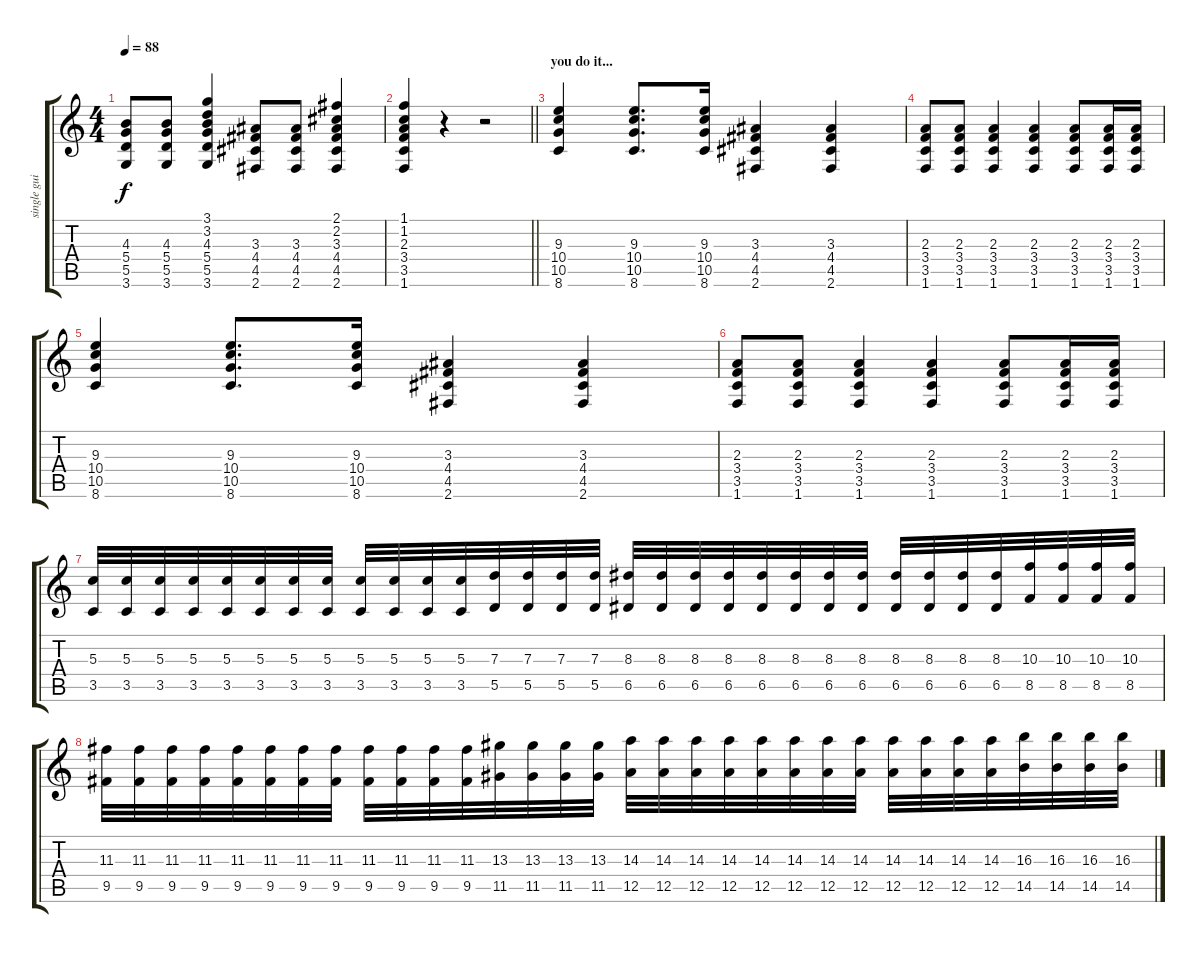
\track ("single guitar" "single gui") {mute instrument acousticguitarsteel}
\staff {score tabs}
\tuning (E4 B3 G3 D3 A2 E2) {hide}
\ts (4 4)
\tempo 88
\clef g2
\ks c
(4.3 5.4 5.5 3.6).8{dy f} (4.3 5.4 5.5 3.6).8 (3.1 3.2 4.3 5.4 5.5 3.6).4 (3.3 4.4 4.5 2.6).8 (3.3 4.4 4.5 2.6).8 (2.1 2.2 3.3 4.4 4.5 2.6).4 |
\barLineRight lightlight
(1.1 1.2 2.3 3.4 3.5 1.6).4 r.4 r.2 |
\section ("" "you do it...")
(9.3 10.4 10.5 8.6).4 (9.3 10.4 10.5 8.6).8{d} (9.3 10.4 10.5 8.6).16 (3.3 4.4 4.5 2.6).4 (3.3 4.4 4.5 2.6).4 |
(2.3 3.4 3.5 1.6).8 (2.3 3.4 3.5 1.6).8 (2.3 3.4 3.5 1.6).4 (2.3 3.4 3.5 1.6).4 (2.3 3.4 3.5 1.6).8 (2.3 3.4 3.5 1.6).16 (2.3 3.4 3.5 1.6).16 |
(9.3 10.4 10.5 8.6).4 (9.3 10.4 10.5 8.6).8{d} (9.3 10.4 10.5 8.6).16 (3.3 4.4 4.5 2.6).4 (3.3 4.4 4.5 2.6).4 |
(2.3 3.4 3.5 1.6).8 (2.3 3.4 3.5 1.6).8 (2.3 3.4 3.5 1.6).4 (2.3 3.4 3.5 1.6).4 (2.3 3.4 3.5 1.6).8 (2.3 3.4 3.5 1.6).16 (2.3 3.4 3.5 1.6).16 |
(5.3 3.5).32 (5.3 3.5).32 (5.3 3.5).32 (5.3 3.5).32 (5.3 3.5).32 (5.3 3.5).32 (5.3 3.5).32 (5.3 3.5).32 (5.3 3.5).32 (5.3 3.5).32 (5.3 3.5).32 (5.3 3.5).32 (7.3 5.5).32 (7.3 5.5).32 (7.3 5.5).32 (7.3 5.5).32 (8.3 6.5).32 (8.3 6.5).32 (8.3 6.5).32 (8.3 6.5).32 (8.3 6.5).32 (8.3 6.5).32 (8.3 6.5).32 (8.3 6.5).32 (8.3 6.5).32 (8.3 6.5).32 (8.3 6.5).32 (8.3 6.5).32 (10.3 8.5).32 (10.3 8.5).32 (10.3 8.5).32 (10.3 8.5).32 |
(11.3 9.5).32 (11.3 9.5).32 (11.3 9.5).32 (11.3 9.5).32 (11.3 9.5).32 (11.3 9.5).32 (11.3 9.5).32 (11.3 9.5).32 (11.3 9.5).32 (11.3 9.5).32 (11.3 9.5).32 (11.3 9.5).32 (13.3 11.5).32 (13.3 11.5).32 (13.3 11.5).32 (13.3 11.5).32 (14.3 12.5).32 (14.3 12.5).32 (14.3 12.5).32 (14.3 12.5).32 (14.3 12.5).32 (14.3 12.5).32 (14.3 12.5).32 (14.3 12.5).32 (14.3 12.5).32 (14.3 12.5).32 (14.3 12.5).32 (14.3 12.5).32 (16.3 14.5).32 (16.3 14.5).32 (16.3 14.5).32 (16.3 14.5).32
